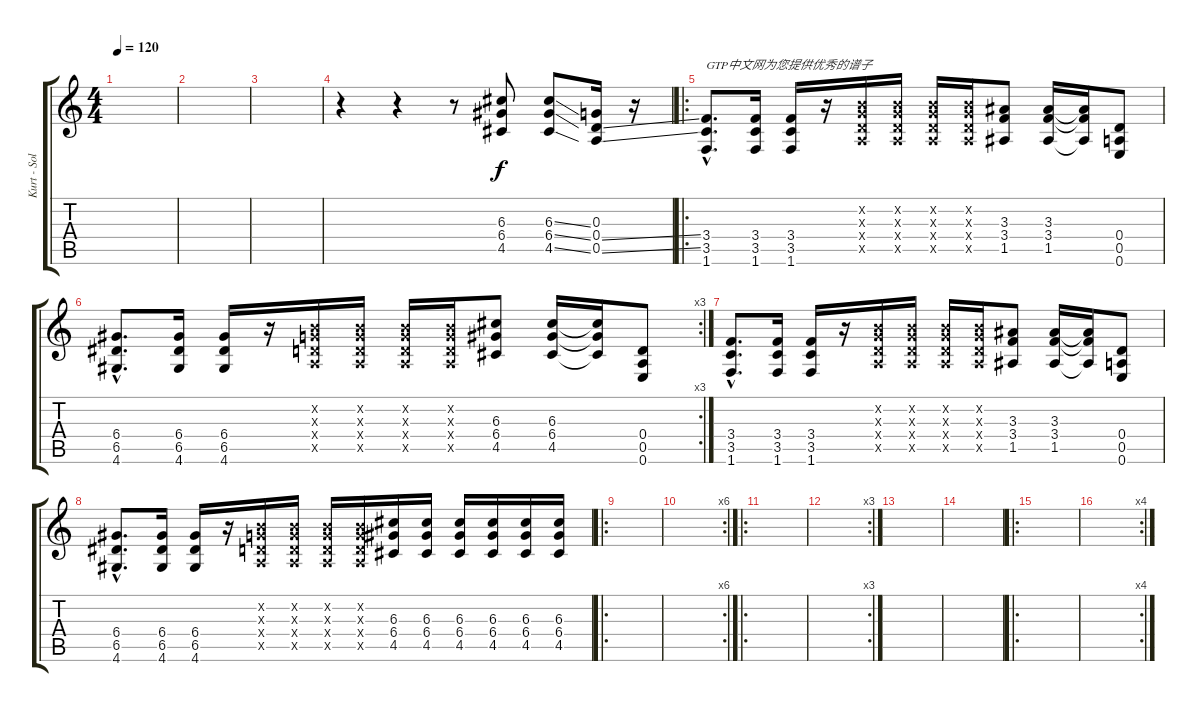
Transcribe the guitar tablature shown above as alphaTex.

\track ("Kurt - Solo" "Kurt - Sol") {instrument distortionguitar}
\staff {score tabs}
\tuning (E4 B3 G3 D3 A2 E2) {hide}
\ts (4 4)
\tempo 120
\clef g2
\ks c
|
|
|
r.4 r.4 r.8 (6.3 6.4 4.5).8 (6.3{ss} 6.4{ss} 4.5{ss}).8 (0.3 0.4{ss} 0.5{ss}).16 r.16 |
\ro
(3.4{hac} 3.5{hac} 1.6{hac}).8{d txt "GTP中文网为您提供优秀的谱子"} (3.4 3.5 1.6).16 (3.4 3.5 1.6).16 r.16 (0.2{x} 0.3{x} 0.4{x} 0.5{x}).16 (0.2{x} 0.3{x} 0.4{x} 0.5{x}).16 (0.2{x} 0.3{x} 0.4{x} 0.5{x}).16 (0.2{x} 0.3{x} 0.4{x} 0.5{x}).16 (3.3 3.4 1.5).8 (3.3 3.4 1.5).16 (3.3{t} 3.4{t} 1.5{t}).16 (0.4 0.5 0.6).8 |
\rc 3
(6.4{hac} 6.5{hac} 4.6{hac}).8{d} (6.4 6.5 4.6).16 (6.4 6.5 4.6).16 r.16 (0.2{x} 0.3{x} 0.4{x} 0.5{x}).16 (0.2{x} 0.3{x} 0.4{x} 0.5{x}).16 (0.2{x} 0.3{x} 0.4{x} 0.5{x}).16 (0.2{x} 0.3{x} 0.4{x} 0.5{x}).16 (6.3 6.4 4.5).8 (6.3 6.4 4.5).16 (6.3{t} 6.4{t} 4.5{t}).16 (0.4 0.5 0.6).8 |
(3.4{hac} 3.5{hac} 1.6{hac}).8{d} (3.4 3.5 1.6).16 (3.4 3.5 1.6).16 r.16 (0.2{x} 0.3{x} 0.4{x} 0.5{x}).16 (0.2{x} 0.3{x} 0.4{x} 0.5{x}).16 (0.2{x} 0.3{x} 0.4{x} 0.5{x}).16 (0.2{x} 0.3{x} 0.4{x} 0.5{x}).16 (3.3 3.4 1.5).8 (3.3 3.4 1.5).16 (3.3{t} 3.4{t} 1.5{t}).16 (0.4 0.5 0.6).8 |
(6.4{hac} 6.5{hac} 4.6{hac}).8{d} (6.4 6.5 4.6).16 (6.4 6.5 4.6).16 r.16 (0.2{x} 0.3{x} 0.4{x} 0.5{x}).16 (0.2{x} 0.3{x} 0.4{x} 0.5{x}).16 (0.2{x} 0.3{x} 0.4{x} 0.5{x}).16 (0.2{x} 0.3{x} 0.4{x} 0.5{x}).16 (6.3 6.4 4.5).16 (6.3 6.4 4.5).16 (6.3 6.4 4.5).16 (6.3 6.4 4.5).16 (6.3 6.4 4.5).16 (6.3 6.4 4.5).16 |
\ro
|
\rc 6
|
\ro
|
\rc 3
|
|
|
\ro
|
\rc 4
